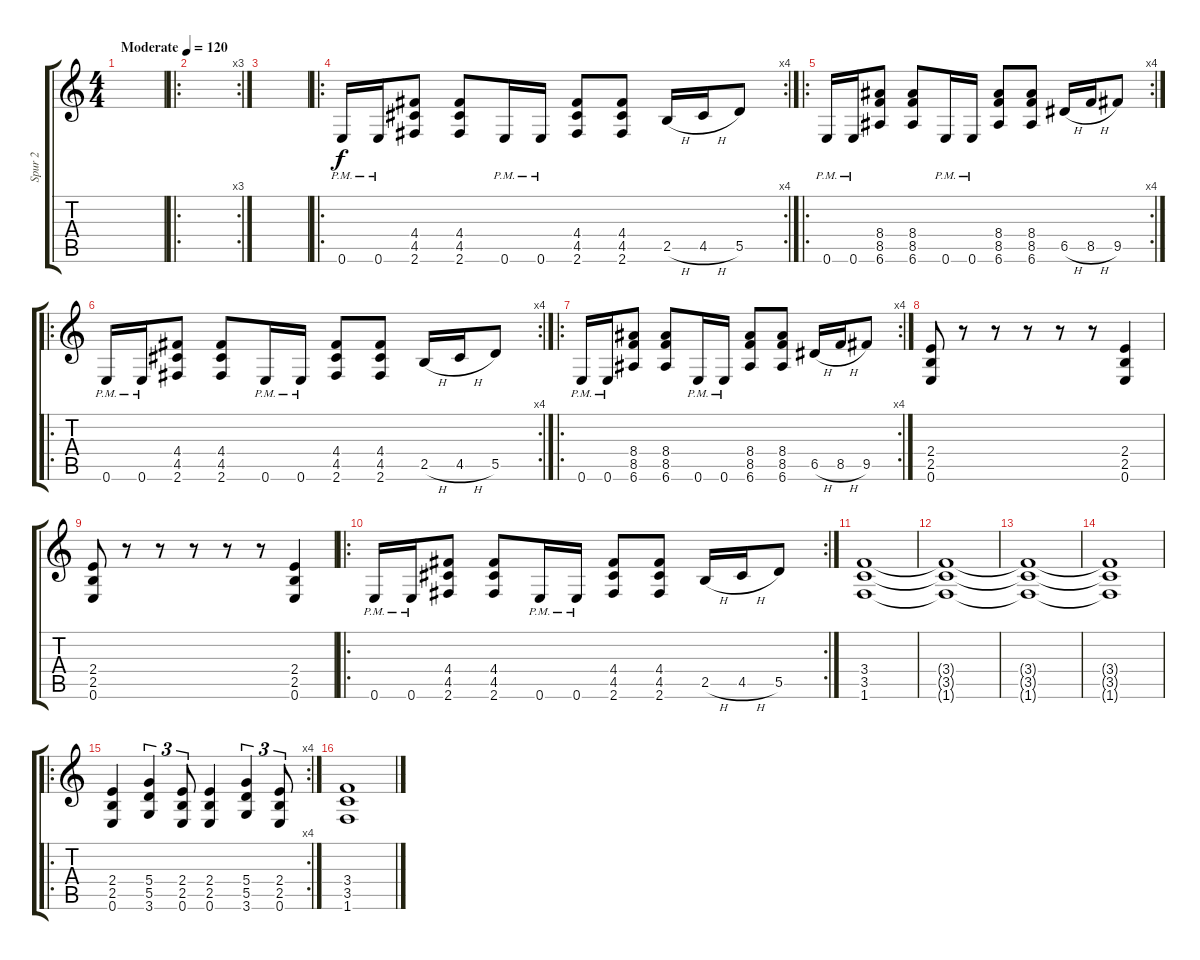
\track ("Spur 2" "Spur 2") {instrument distortionguitar}
\staff {score tabs}
\tuning (E4 B3 G3 D3 A2 E2) {hide}
\ts (4 4)
\tempo (120 "Moderate")
\clef g2
\ks c
|
\ro
\rc 3
|
|
\ro
\rc 4
0.6{pm}.16 0.6{pm}.16 (4.4 4.5 2.6).8 (4.4 4.5 2.6).8 0.6{pm}.16 0.6{pm}.16 (4.4 4.5 2.6).8 (4.4 4.5 2.6).8 2.5{h}.16 4.5{h}.16 5.5.8 |
\ro
\rc 4
0.6{pm}.16 0.6{pm}.16 (8.4 8.5 6.6).8 (8.4 8.5 6.6).8 0.6{pm}.16 0.6{pm}.16 (8.4 8.5 6.6).8 (8.4 8.5 6.6).8 6.5{h}.16 8.5{h}.16 9.5.8 |
\ro
\rc 4
0.6{pm}.16 0.6{pm}.16 (4.4 4.5 2.6).8 (4.4 4.5 2.6).8 0.6{pm}.16 0.6{pm}.16 (4.4 4.5 2.6).8 (4.4 4.5 2.6).8 2.5{h}.16 4.5{h}.16 5.5.8 |
\ro
\rc 4
0.6{pm}.16 0.6{pm}.16 (8.4 8.5 6.6).8 (8.4 8.5 6.6).8 0.6{pm}.16 0.6{pm}.16 (8.4 8.5 6.6).8 (8.4 8.5 6.6).8 6.5{h}.16 8.5{h}.16 9.5.8 |
(2.4 2.5 0.6).8 r.8 r.8 r.8 r.8 r.8 (2.4 2.5 0.6).4 |
(2.4 2.5 0.6).8 r.8 r.8 r.8 r.8 r.8 (2.4 2.5 0.6).4 |
\ro
\rc 2
0.6{pm}.16 0.6{pm}.16 (4.4 4.5 2.6).8 (4.4 4.5 2.6).8 0.6{pm}.16 0.6{pm}.16 (4.4 4.5 2.6).8 (4.4 4.5 2.6).8 2.5{h}.16 4.5{h}.16 5.5.8 |
(3.4 3.5 1.6).1 |
(3.4{t} 3.5{t} 1.6{t}).1 |
(3.4{t} 3.5{t} 1.6{t}).1 |
(3.4{t} 3.5{t} 1.6{t}).1 |
\ro
\rc 4
(2.4 2.5 0.6).4 (5.4 5.5 3.6).4{tu (3 2)} (2.4 2.5 0.6).8{tu (3 2)} (2.4 2.5 0.6).4 (5.4 5.5 3.6).4{tu (3 2)} (2.4 2.5 0.6).8{tu (3 2)} |
(3.4 3.5 1.6).1
